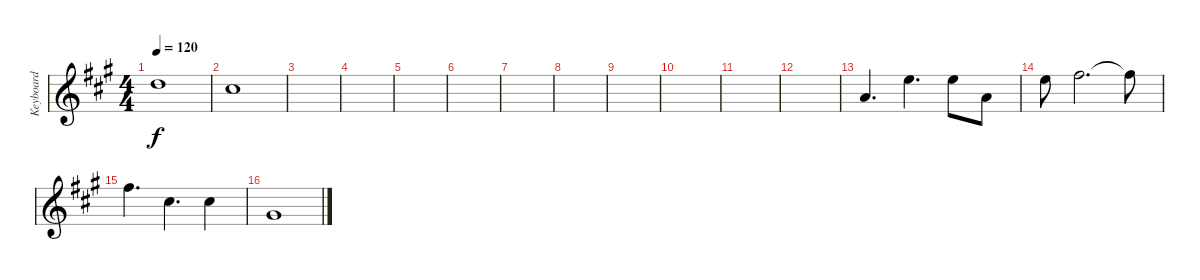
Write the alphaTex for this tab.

\track ("Keyboard" "Keyboard") {instrument pad2warm}
\staff {score}
\tuning (Db4 Ab3 E3 B2 Gb2 Db2) {hide}
\ts (4 4)
\tempo 120
\clef g2
\ks a
13.1.1{dy f} |
12.1.1 |
|
|
|
|
|
|
|
|
|
|
13.2.4{d} 15.1.4{d} 15.1.8 13.2.8 |
15.1.8 17.1.2{d} 17.1{t}.8 |
17.1.4{d} 17.2.4{d} 17.2.4 |
16.3.1
